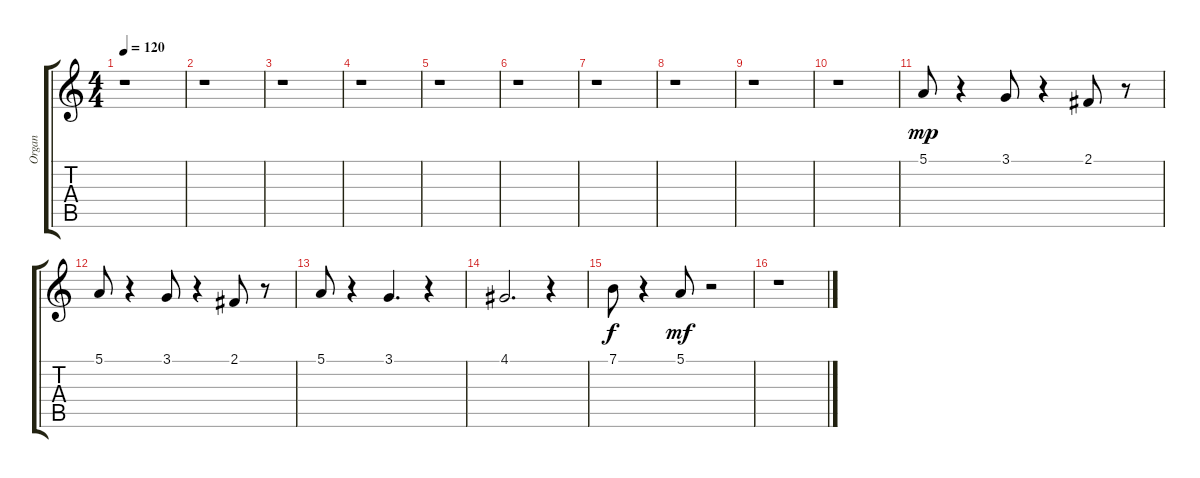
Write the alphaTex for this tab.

\track ("Organ" "Organ") {instrument drawbarorgan}
\staff {score tabs}
\tuning (E4 B3 G3 D3 A2 E2) {hide}
\ts (4 4)
\tempo 120
\clef g2
\ks c
r.1{dy f} |
r.1 |
r.1 |
r.1 |
r.1 |
r.1 |
r.1 |
r.1 |
r.1 |
r.1 |
5.1.8{dy mp} r.4 3.1.8 r.4 2.1.8 r.8 |
5.1.8 r.4 3.1.8 r.4 2.1.8 r.8 |
5.1.8 r.4 3.1.4{d} r.4 |
4.1.2{d} r.4 |
7.1.8{dy f} r.4 5.1.8{dy mf} r.2 |
r.1
